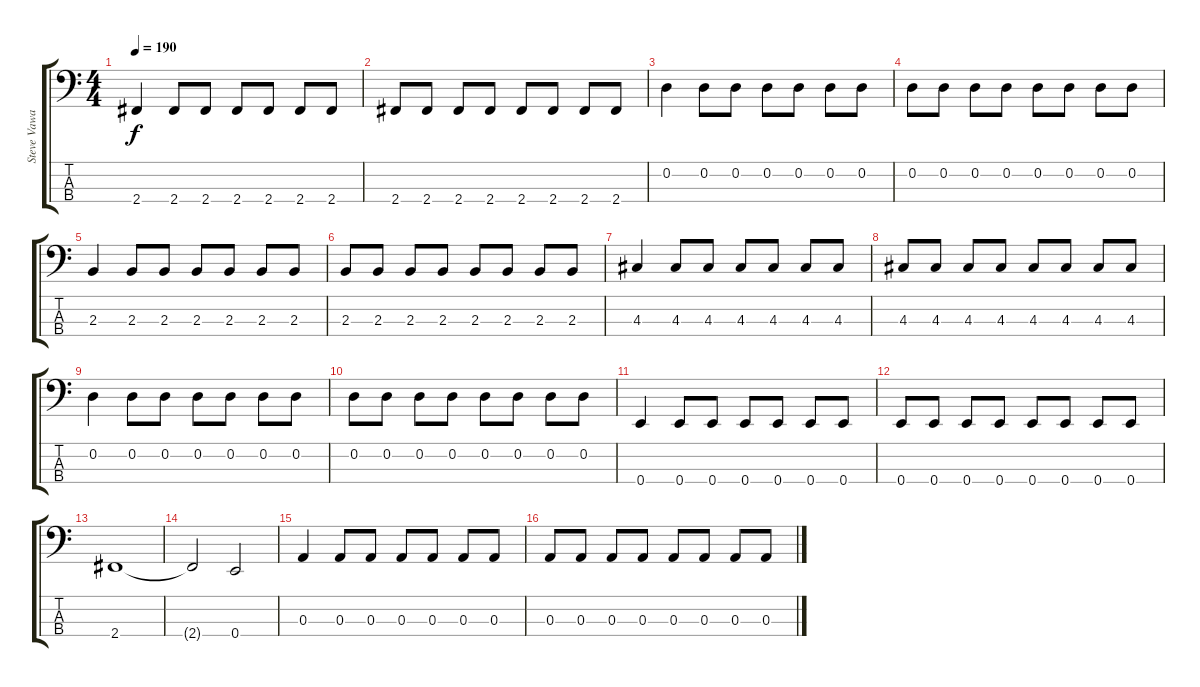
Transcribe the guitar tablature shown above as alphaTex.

\track ("Steve Vawamas bass" "Steve Vawa") {instrument electricbassfinger}
\staff {score tabs}
\tuning (G2 D2 A1 E1) {hide}
\ts (4 4)
\tempo 190
\clef f4
\ks c
2.4.4{dy f} 2.4.8 2.4.8 2.4.8 2.4.8 2.4.8 2.4.8 |
2.4.8 2.4.8 2.4.8 2.4.8 2.4.8 2.4.8 2.4.8 2.4.8 |
0.2.4 0.2.8 0.2.8 0.2.8 0.2.8 0.2.8 0.2.8 |
0.2.8 0.2.8 0.2.8 0.2.8 0.2.8 0.2.8 0.2.8 0.2.8 |
2.3.4 2.3.8 2.3.8 2.3.8 2.3.8 2.3.8 2.3.8 |
2.3.8 2.3.8 2.3.8 2.3.8 2.3.8 2.3.8 2.3.8 2.3.8 |
4.3.4 4.3.8 4.3.8 4.3.8 4.3.8 4.3.8 4.3.8 |
4.3.8 4.3.8 4.3.8 4.3.8 4.3.8 4.3.8 4.3.8 4.3.8 |
0.2.4 0.2.8 0.2.8 0.2.8 0.2.8 0.2.8 0.2.8 |
0.2.8 0.2.8 0.2.8 0.2.8 0.2.8 0.2.8 0.2.8 0.2.8 |
0.4.4 0.4.8 0.4.8 0.4.8 0.4.8 0.4.8 0.4.8 |
0.4.8 0.4.8 0.4.8 0.4.8 0.4.8 0.4.8 0.4.8 0.4.8 |
2.4.1 |
2.4{t}.2 0.4.2 |
0.3.4 0.3.8 0.3.8 0.3.8 0.3.8 0.3.8 0.3.8 |
0.3.8 0.3.8 0.3.8 0.3.8 0.3.8 0.3.8 0.3.8 0.3.8
